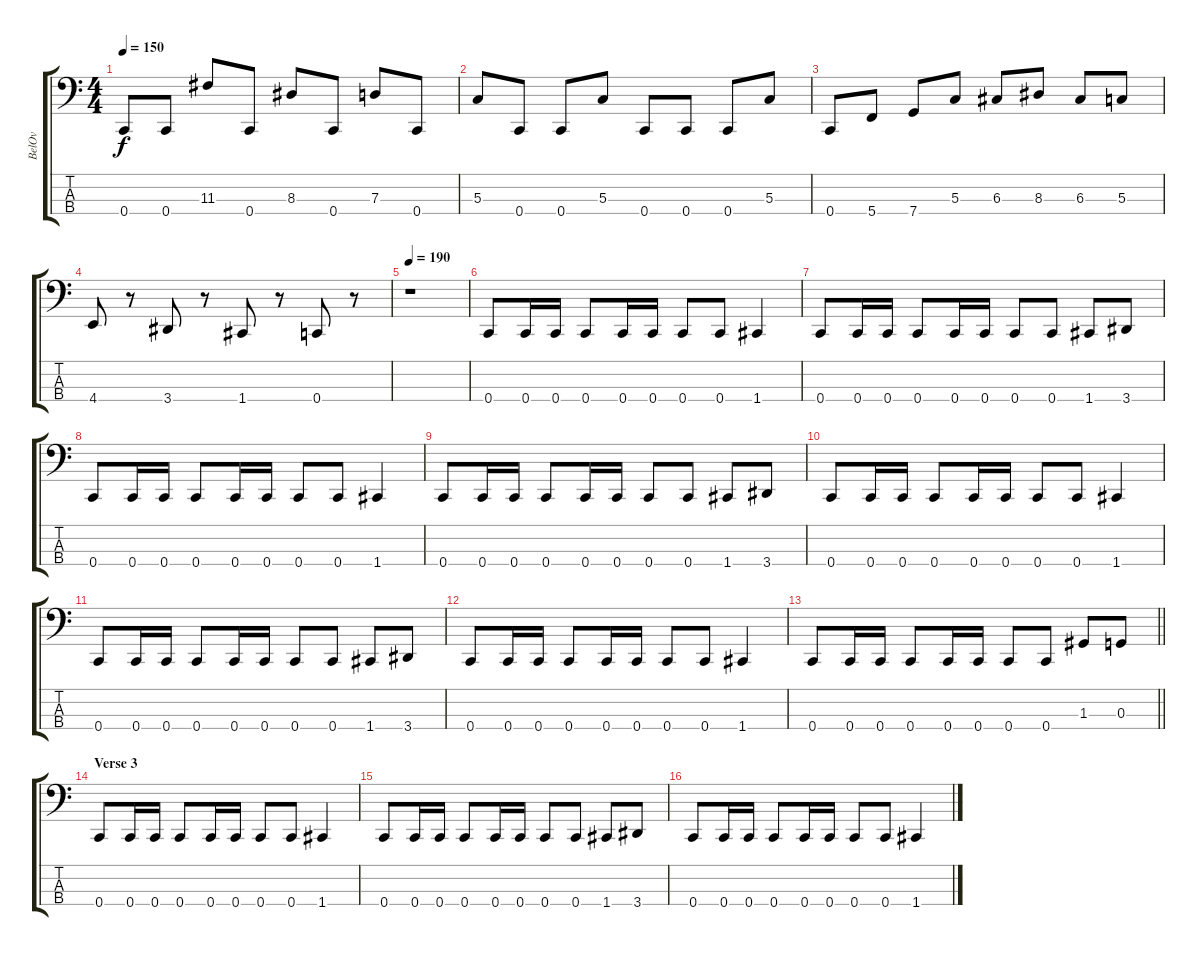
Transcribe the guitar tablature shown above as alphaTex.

\track ("BelOv" "BelOv") {instrument electricbasspick}
\staff {score tabs}
\tuning (F2 C2 G1 C1) {hide}
\ts (4 4)
\tempo 150
\clef f4
\ks c
0.4.8{dy f} 0.4.8 11.3.8 0.4.8 8.3.8 0.4.8 7.3.8 0.4.8 |
5.3.8 0.4.8 0.4.8 5.3.8 0.4.8 0.4.8 0.4.8 5.3.8 |
0.4.8 5.4.8 7.4.8 5.3.8 6.3.8 8.3.8 6.3.8 5.3.8 |
4.4.8 r.8 3.4.8 r.8 1.4.8 r.8 0.4.8 r.8 |
\tempo 190
r.1 |
0.4.8 0.4.16 0.4.16 0.4.8 0.4.16 0.4.16 0.4.8 0.4.8 1.4.4 |
0.4.8 0.4.16 0.4.16 0.4.8 0.4.16 0.4.16 0.4.8 0.4.8 1.4.8 3.4.8 |
0.4.8 0.4.16 0.4.16 0.4.8 0.4.16 0.4.16 0.4.8 0.4.8 1.4.4 |
0.4.8 0.4.16 0.4.16 0.4.8 0.4.16 0.4.16 0.4.8 0.4.8 1.4.8 3.4.8 |
0.4.8 0.4.16 0.4.16 0.4.8 0.4.16 0.4.16 0.4.8 0.4.8 1.4.4 |
0.4.8 0.4.16 0.4.16 0.4.8 0.4.16 0.4.16 0.4.8 0.4.8 1.4.8 3.4.8 |
0.4.8 0.4.16 0.4.16 0.4.8 0.4.16 0.4.16 0.4.8 0.4.8 1.4.4 |
\barLineRight lightlight
0.4.8 0.4.16 0.4.16 0.4.8 0.4.16 0.4.16 0.4.8 0.4.8 1.3.8 0.3.8 |
\section ("" "Verse 3")
0.4.8 0.4.16 0.4.16 0.4.8 0.4.16 0.4.16 0.4.8 0.4.8 1.4.4 |
0.4.8 0.4.16 0.4.16 0.4.8 0.4.16 0.4.16 0.4.8 0.4.8 1.4.8 3.4.8 |
0.4.8 0.4.16 0.4.16 0.4.8 0.4.16 0.4.16 0.4.8 0.4.8 1.4.4
